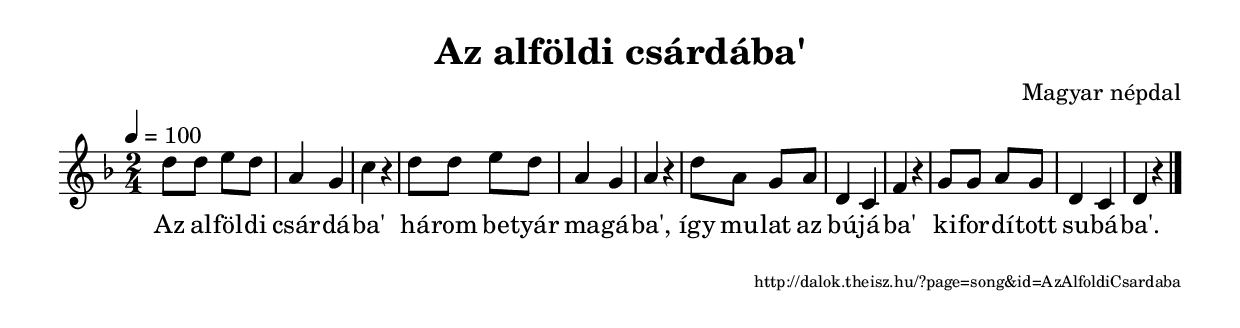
\version "2.10.33"


\header {
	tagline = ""	title = "Az alföldi csárdába'"
	composer = "Magyar népdal"
}

VoiceA = { \key d \minor \override Staff.TimeSignature #'style = #'()  \time 2/4 \tempo 4=100
	\relative f' { d'8 d e d a4 g c r
d8 d e d a4 g a r
d8 a g a d,4 c f r
g8 g a g d4 c d r \bar "|."
	}
}
SplitLyricsA = \lyricmode { 
Az al -- föl -- di csár -- dá -- ba'
há -- rom be -- tyár ma -- gá -- ba',
így mu -- lat az bú -- já -- ba'
ki -- for -- dí -- tott su -- bá -- ba'.
}
\score {
	<<
		\context Voice = songStaff { \VoiceA }
		\lyricsto "songStaff" \new Lyrics \SplitLyricsA
	>>
	\layout {
		indent = #0
	}
}

\score {
	<<
		\context Voice = songStaff { \VoiceA }
	>>
	\midi {
	}
}

\markup { \fill-line { \hspace #1 \super http://dalok.theisz.hu/?page=song&id=AzAlfoldiCsardaba } }

\paper {
}
